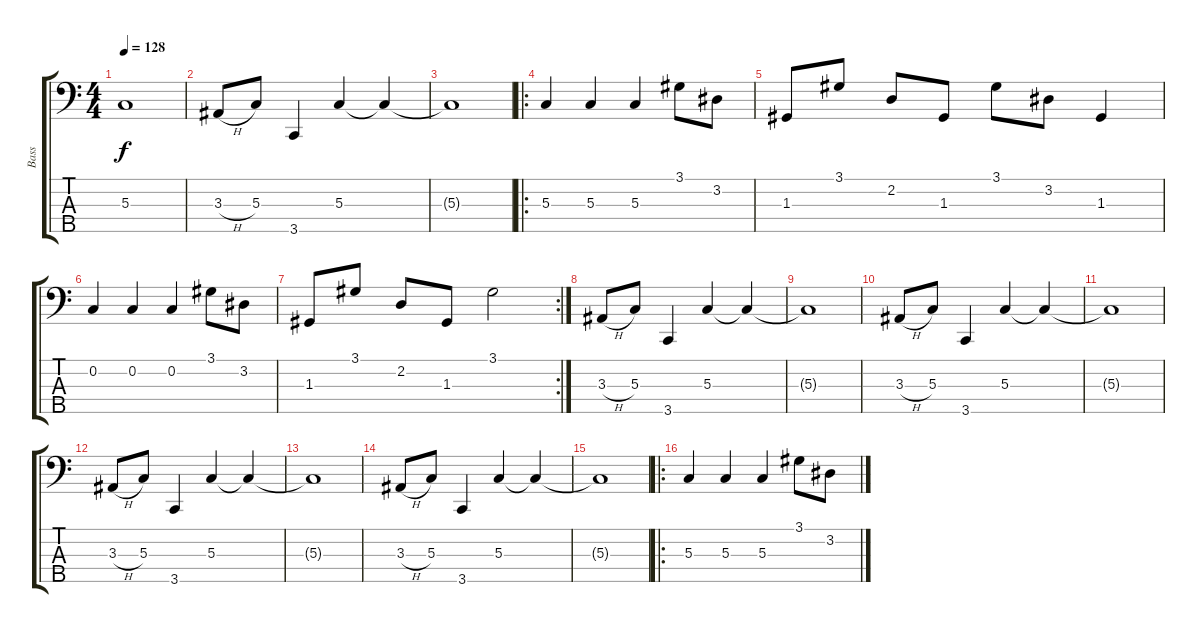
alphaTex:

\track ("Bass" "Bass") {instrument electricbasspick}
\staff {score tabs}
\tuning (F2 C2 G1 D1 A0) {hide}
\ts (4 4)
\tempo 128
\clef f4
\ks c
5.3{t}.1{dy f} |
3.3{h}.8 5.3.8 3.5.4 5.3.4 5.3{t}.4 |
5.3{t}.1 |
\ro
5.3.4 5.3.4 5.3.4 3.1.8 3.2.8 |
1.3.8 3.1.8 2.2.8 1.3.8 3.1.8 3.2.8 1.3.4 |
0.2.4 0.2.4 0.2.4 3.1.8 3.2.8 |
\rc 2
1.3.8 3.1.8 2.2.8 1.3.8 3.1.2 |
3.3{h}.8 5.3.8 3.5.4 5.3.4 5.3{t}.4 |
5.3{t}.1 |
3.3{h}.8 5.3.8 3.5.4 5.3.4 5.3{t}.4 |
5.3{t}.1 |
3.3{h}.8 5.3.8 3.5.4 5.3.4 5.3{t}.4 |
5.3{t}.1 |
3.3{h}.8 5.3.8 3.5.4 5.3.4 5.3{t}.4 |
5.3{t}.1 |
\ro
5.3.4 5.3.4 5.3.4 3.1.8 3.2.8
